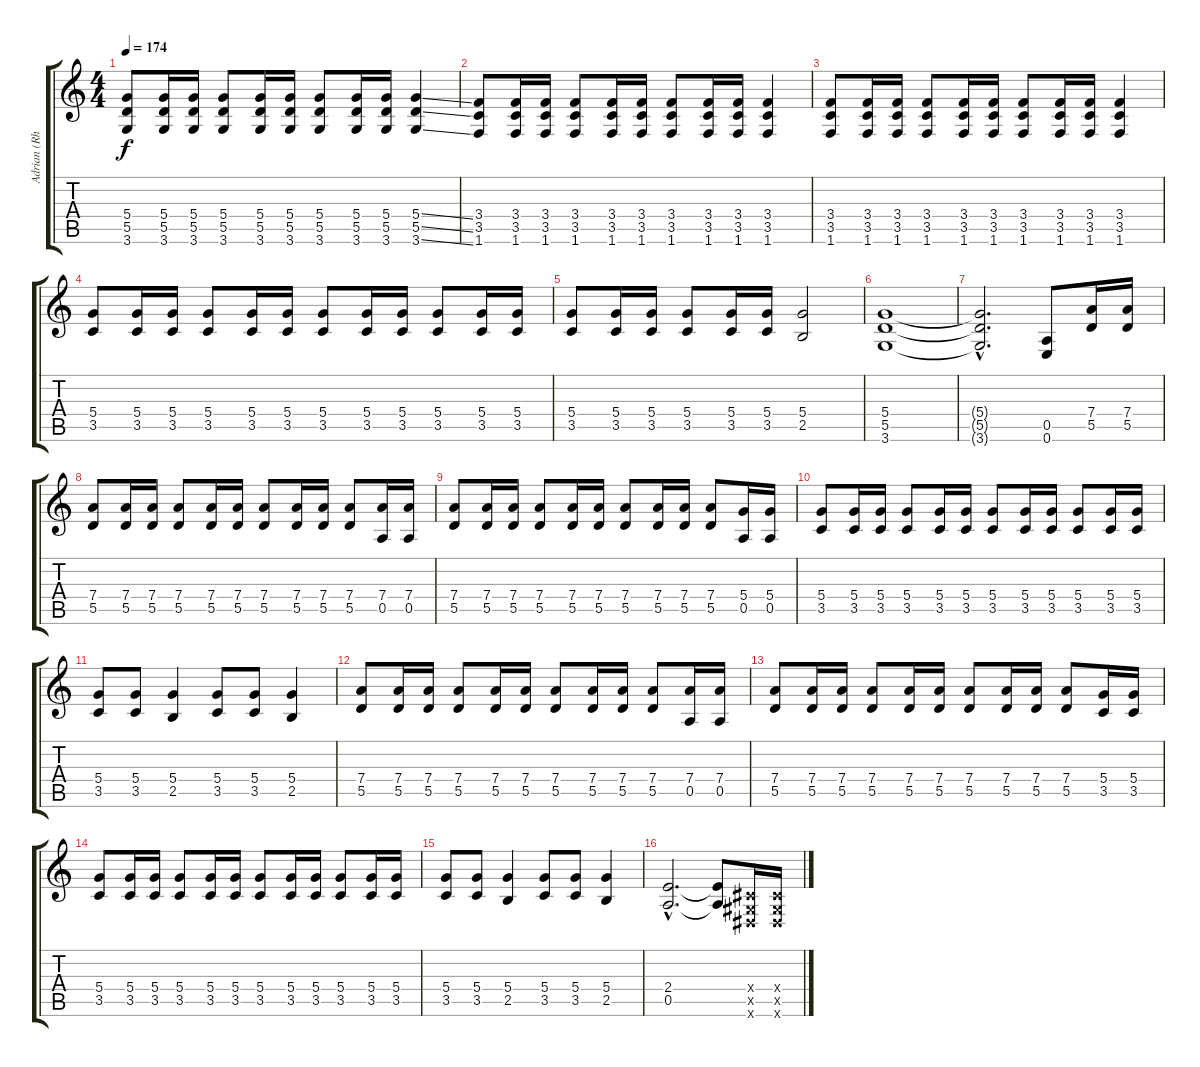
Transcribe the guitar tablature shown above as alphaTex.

\track ("Adrian (Rhy. Guitar)" "Adrian (Rh") {instrument overdrivenguitar}
\staff {score tabs}
\tuning (E4 B3 G3 D3 A2 E2) {hide}
\ts (4 4)
\tempo 174
\clef g2
\ks c
(5.4 5.5 3.6).8{dy f} (5.4 5.5 3.6).16 (5.4 5.5 3.6).16 (5.4 5.5 3.6).8 (5.4 5.5 3.6).16 (5.4 5.5 3.6).16 (5.4 5.5 3.6).8 (5.4 5.5 3.6).16 (5.4 5.5 3.6).16 (5.4{ss} 5.5{ss} 3.6{ss}).4 |
(3.4 3.5 1.6).8 (3.4 3.5 1.6).16 (3.4 3.5 1.6).16 (3.4 3.5 1.6).8 (3.4 3.5 1.6).16 (3.4 3.5 1.6).16 (3.4 3.5 1.6).8 (3.4 3.5 1.6).16 (3.4 3.5 1.6).16 (3.4 3.5 1.6).4 |
(3.4 3.5 1.6).8 (3.4 3.5 1.6).16 (3.4 3.5 1.6).16 (3.4 3.5 1.6).8 (3.4 3.5 1.6).16 (3.4 3.5 1.6).16 (3.4 3.5 1.6).8 (3.4 3.5 1.6).16 (3.4 3.5 1.6).16 (3.4 3.5 1.6).4 |
(5.4 3.5).8 (5.4 3.5).16 (5.4 3.5).16 (5.4 3.5).8 (5.4 3.5).16 (5.4 3.5).16 (5.4 3.5).8 (5.4 3.5).16 (5.4 3.5).16 (5.4 3.5).8 (5.4 3.5).16 (5.4 3.5).16 |
(5.4 3.5).8 (5.4 3.5).16 (5.4 3.5).16 (5.4 3.5).8 (5.4 3.5).16 (5.4 3.5).16 (5.4 2.5).2 |
(5.4 5.5 3.6).1 |
(5.4{hac t} 5.5{hac t} 3.6{hac t}).2{d} (0.5 0.6).8 (7.4 5.5).16 (7.4 5.5).16 |
(7.4 5.5).8 (7.4 5.5).16 (7.4 5.5).16 (7.4 5.5).8 (7.4 5.5).16 (7.4 5.5).16 (7.4 5.5).8 (7.4 5.5).16 (7.4 5.5).16 (7.4 5.5).8 (7.4 0.5).16 (7.4 0.5).16 |
(7.4 5.5).8 (7.4 5.5).16 (7.4 5.5).16 (7.4 5.5).8 (7.4 5.5).16 (7.4 5.5).16 (7.4 5.5).8 (7.4 5.5).16 (7.4 5.5).16 (7.4 5.5).8 (5.4 0.5).16 (5.4 0.5).16 |
(5.4 3.5).8 (5.4 3.5).16 (5.4 3.5).16 (5.4 3.5).8 (5.4 3.5).16 (5.4 3.5).16 (5.4 3.5).8 (5.4 3.5).16 (5.4 3.5).16 (5.4 3.5).8 (5.4 3.5).16 (5.4 3.5).16 |
(5.4 3.5).8 (5.4 3.5).8 (5.4 2.5).4 (5.4 3.5).8 (5.4 3.5).8 (5.4 2.5).4 |
(7.4 5.5).8 (7.4 5.5).16 (7.4 5.5).16 (7.4 5.5).8 (7.4 5.5).16 (7.4 5.5).16 (7.4 5.5).8 (7.4 5.5).16 (7.4 5.5).16 (7.4 5.5).8 (7.4 0.5).16 (7.4 0.5).16 |
(7.4 5.5).8 (7.4 5.5).16 (7.4 5.5).16 (7.4 5.5).8 (7.4 5.5).16 (7.4 5.5).16 (7.4 5.5).8 (7.4 5.5).16 (7.4 5.5).16 (7.4 5.5).8 (5.4 3.5).16 (5.4 3.5).16 |
(5.4 3.5).8 (5.4 3.5).16 (5.4 3.5).16 (5.4 3.5).8 (5.4 3.5).16 (5.4 3.5).16 (5.4 3.5).8 (5.4 3.5).16 (5.4 3.5).16 (5.4 3.5).8 (5.4 3.5).16 (5.4 3.5).16 |
(5.4 3.5).8 (5.4 3.5).8 (5.4 2.5).4 (5.4 3.5).8 (5.4 3.5).8 (5.4 2.5).4 |
(2.4{hac} 0.5{hac}).2{d} (2.4{t} 0.5{t}).8 (-1.4{x} -1.5{x} -1.6{x}).16 (-1.4{x} -1.5{x} -1.6{x}).16
